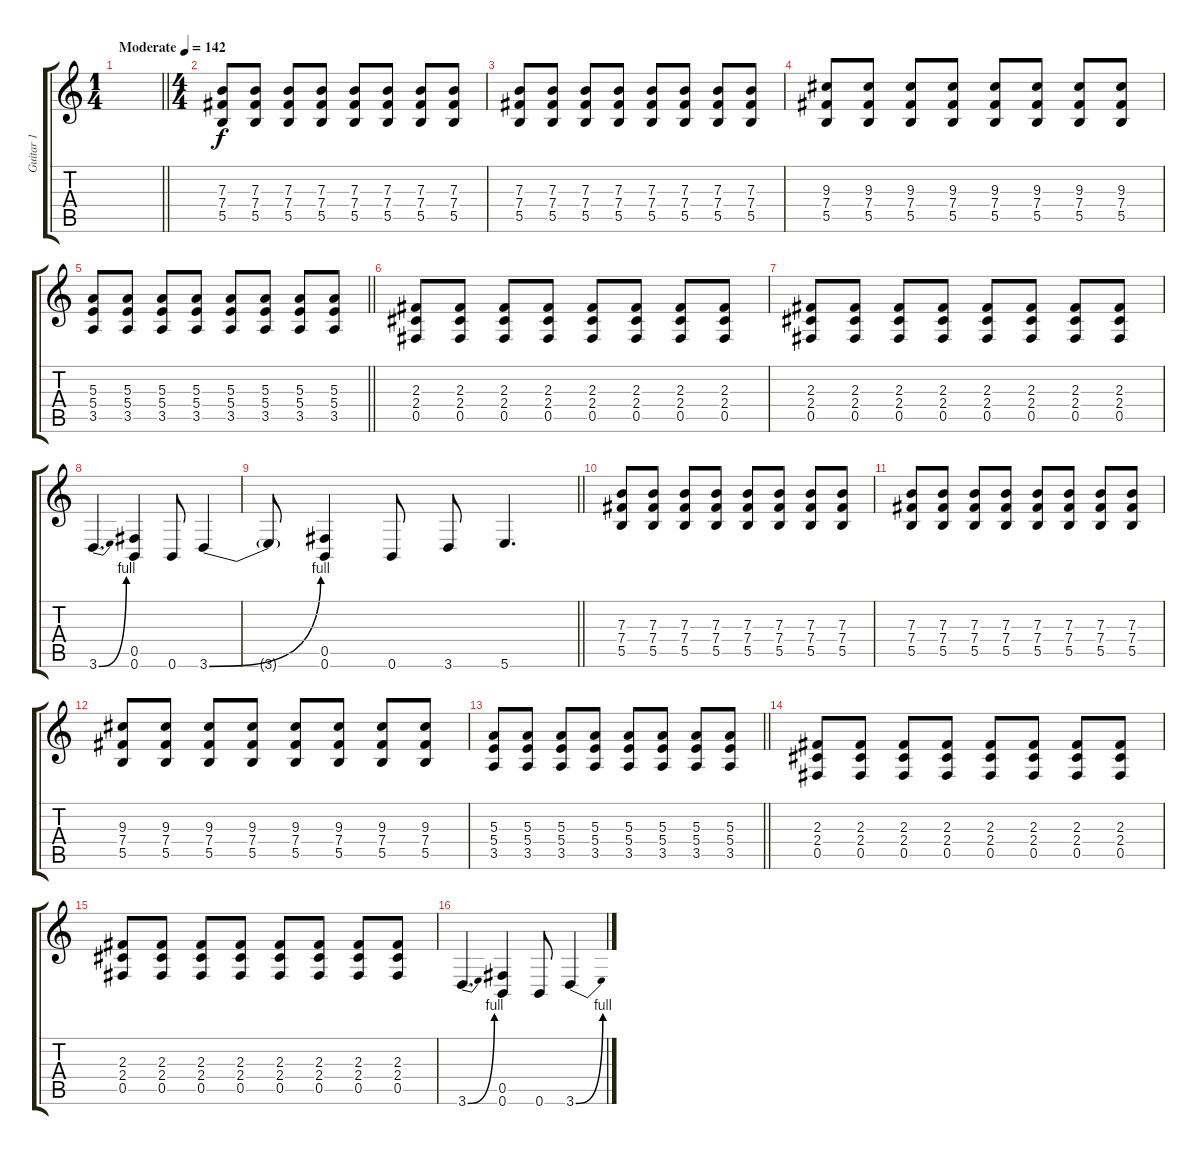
\track ("Guitar 1" "Guitar 1") {instrument distortionguitar}
\staff {score tabs}
\tuning (Db4 Ab3 E3 B2 Gb2 B1) {hide}
\ts (1 4)
\tempo (142 "Moderate")
\clef g2
\barLineRight lightlight
\ks c
|
\ts (4 4)
(7.3 7.4 5.5).8 (7.3 7.4 5.5).8 (7.3 7.4 5.5).8 (7.3 7.4 5.5).8 (7.3 7.4 5.5).8 (7.3 7.4 5.5).8 (7.3 7.4 5.5).8 (7.3 7.4 5.5).8 |
(7.3 7.4 5.5).8 (7.3 7.4 5.5).8 (7.3 7.4 5.5).8 (7.3 7.4 5.5).8 (7.3 7.4 5.5).8 (7.3 7.4 5.5).8 (7.3 7.4 5.5).8 (7.3 7.4 5.5).8 |
(9.3 7.4 5.5).8 (9.3 7.4 5.5).8 (9.3 7.4 5.5).8 (9.3 7.4 5.5).8 (9.3 7.4 5.5).8 (9.3 7.4 5.5).8 (9.3 7.4 5.5).8 (9.3 7.4 5.5).8 |
\barLineRight lightlight
(5.3 5.4 3.5).8 (5.3 5.4 3.5).8 (5.3 5.4 3.5).8 (5.3 5.4 3.5).8 (5.3 5.4 3.5).8 (5.3 5.4 3.5).8 (5.3 5.4 3.5).8 (5.3 5.4 3.5).8 |
(2.3 2.4 0.5).8 (2.3 2.4 0.5).8 (2.3 2.4 0.5).8 (2.3 2.4 0.5).8 (2.3 2.4 0.5).8 (2.3 2.4 0.5).8 (2.3 2.4 0.5).8 (2.3 2.4 0.5).8 |
(2.3 2.4 0.5).8 (2.3 2.4 0.5).8 (2.3 2.4 0.5).8 (2.3 2.4 0.5).8 (2.3 2.4 0.5).8 (2.3 2.4 0.5).8 (2.3 2.4 0.5).8 (2.3 2.4 0.5).8 |
3.6{be (bend 0 0 60 4)}.4{d} (0.5 0.6).4 0.6.8 3.6{be (bend 0 0 60 4)}.4 |
\barLineRight lightlight
3.6{t}.8 (0.5 0.6).4 0.6.8 3.6.8 5.6.4{d} |
(7.3 7.4 5.5).8 (7.3 7.4 5.5).8 (7.3 7.4 5.5).8 (7.3 7.4 5.5).8 (7.3 7.4 5.5).8 (7.3 7.4 5.5).8 (7.3 7.4 5.5).8 (7.3 7.4 5.5).8 |
(7.3 7.4 5.5).8 (7.3 7.4 5.5).8 (7.3 7.4 5.5).8 (7.3 7.4 5.5).8 (7.3 7.4 5.5).8 (7.3 7.4 5.5).8 (7.3 7.4 5.5).8 (7.3 7.4 5.5).8 |
(9.3 7.4 5.5).8 (9.3 7.4 5.5).8 (9.3 7.4 5.5).8 (9.3 7.4 5.5).8 (9.3 7.4 5.5).8 (9.3 7.4 5.5).8 (9.3 7.4 5.5).8 (9.3 7.4 5.5).8 |
\barLineRight lightlight
(5.3 5.4 3.5).8 (5.3 5.4 3.5).8 (5.3 5.4 3.5).8 (5.3 5.4 3.5).8 (5.3 5.4 3.5).8 (5.3 5.4 3.5).8 (5.3 5.4 3.5).8 (5.3 5.4 3.5).8 |
(2.3 2.4 0.5).8 (2.3 2.4 0.5).8 (2.3 2.4 0.5).8 (2.3 2.4 0.5).8 (2.3 2.4 0.5).8 (2.3 2.4 0.5).8 (2.3 2.4 0.5).8 (2.3 2.4 0.5).8 |
(2.3 2.4 0.5).8 (2.3 2.4 0.5).8 (2.3 2.4 0.5).8 (2.3 2.4 0.5).8 (2.3 2.4 0.5).8 (2.3 2.4 0.5).8 (2.3 2.4 0.5).8 (2.3 2.4 0.5).8 |
3.6{be (bend 0 0 60 4)}.4{d} (0.5 0.6).4 0.6.8 3.6{be (bend 0 0 60 4)}.4
